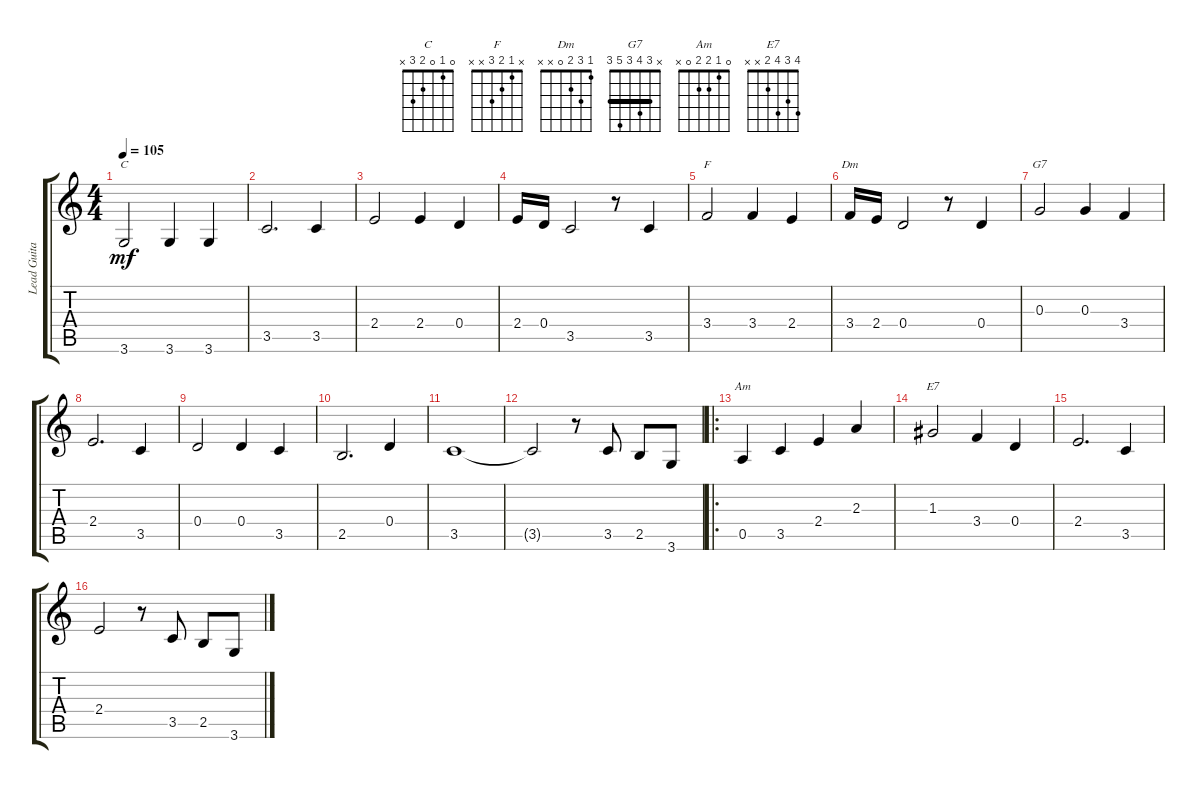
\track ("Lead Guitar" "Lead Guita") {instrument overdrivenguitar}
\staff {score tabs}
\tuning (E4 B3 G3 D3 A2 E2) {hide}
\chord ("C" 0 1 0 2 3 x)
\chord ("F" x 1 2 3 x x)
\chord ("Dm" 1 3 2 0 x x)
\chord ("G7" x 3 4 3 5 3) {barre 3}
\chord ("Am" 0 1 2 2 0 x)
\chord ("E7" 4 3 4 2 x x)
\ts (4 4)
\tempo 105
\clef g2
\ks c
3.6.2{ch "C" dy mf} 3.6.4 3.6.4 |
3.5.2{d} 3.5.4 |
2.4.2 2.4.4 0.4.4 |
2.4.16 0.4.16 3.5.2 r.8 3.5.4 |
3.4.2{ch "F"} 3.4.4 2.4.4 |
3.4.16{ch "Dm"} 2.4.16 0.4.2 r.8 0.4.4 |
0.3.2{ch "G7"} 0.3.4 3.4.4 |
2.4.2{d} 3.5.4 |
0.4.2 0.4.4 3.5.4 |
2.5.2{d} 0.4.4 |
3.5.1 |
3.5{t}.2 r.8 3.5.8 2.5.8 3.6.8 |
\ro
0.5.4{ch "Am"} 3.5.4 2.4.4 2.3.4 |
1.3.2{ch "E7"} 3.4.4 0.4.4 |
2.4.2{d} 3.5.4 |
2.4.2 r.8 3.5.8 2.5.8 3.6.8
